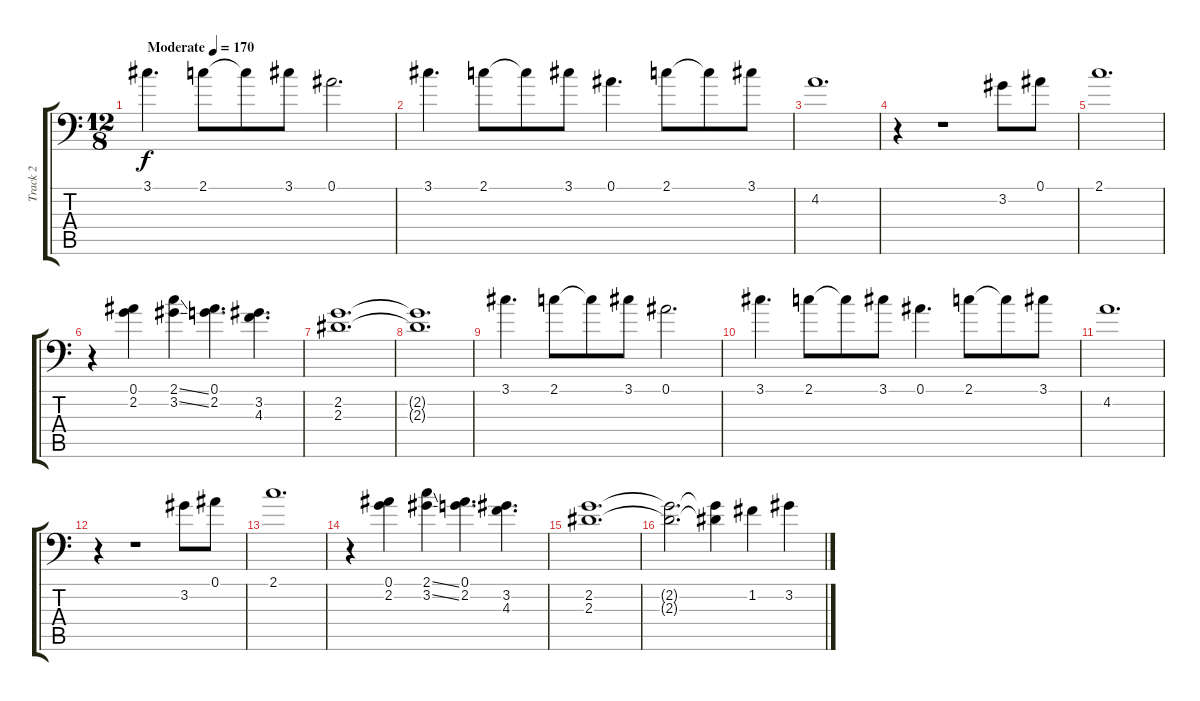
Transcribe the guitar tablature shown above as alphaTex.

\track ("Track 2" "Track 2") {instrument acousticguitarsteel}
\staff {score tabs}
\tuning (Bb3 F3 Db3 Ab2 Eb2 Bb1) {hide}
\ts (12 8)
\tempo (170 "Moderate")
\clef f4
\ks c
3.1.4{d dy f instrument acousticguitarsteel} 2.1.8 2.1{t}.8 3.1.8 0.1.2{d} |
3.1.4{d} 2.1.8 2.1{t}.8 3.1.8 0.1.4{d} 2.1.8 2.1{t}.8 3.1.8 |
4.2.1{d} |
r.4 r.1 3.2.8 0.1.8 |
2.1.1{d} |
r.4 (0.1 2.2).4 (2.1{ss} 3.2{ss}).4 (0.1 2.2).4{d} (3.2 4.3).4{d} |
(2.2 2.3).1{d} |
(2.2{t} 2.3{t}).1{d} |
3.1.4{d} 2.1.8 2.1{t}.8 3.1.8 0.1.2{d} |
3.1.4{d} 2.1.8 2.1{t}.8 3.1.8 0.1.4{d} 2.1.8 2.1{t}.8 3.1.8 |
4.2.1{d} |
r.4 r.1 3.2.8 0.1.8 |
2.1.1{d} |
r.4 (0.1 2.2).4 (2.1{ss} 3.2{ss}).4 (0.1 2.2).4{d} (3.2 4.3).4{d} |
(2.2 2.3).1{d} |
(2.2{t} 2.3{t}).2{d} (2.2{t} 2.3{t}).4 1.2.4 3.2.4
